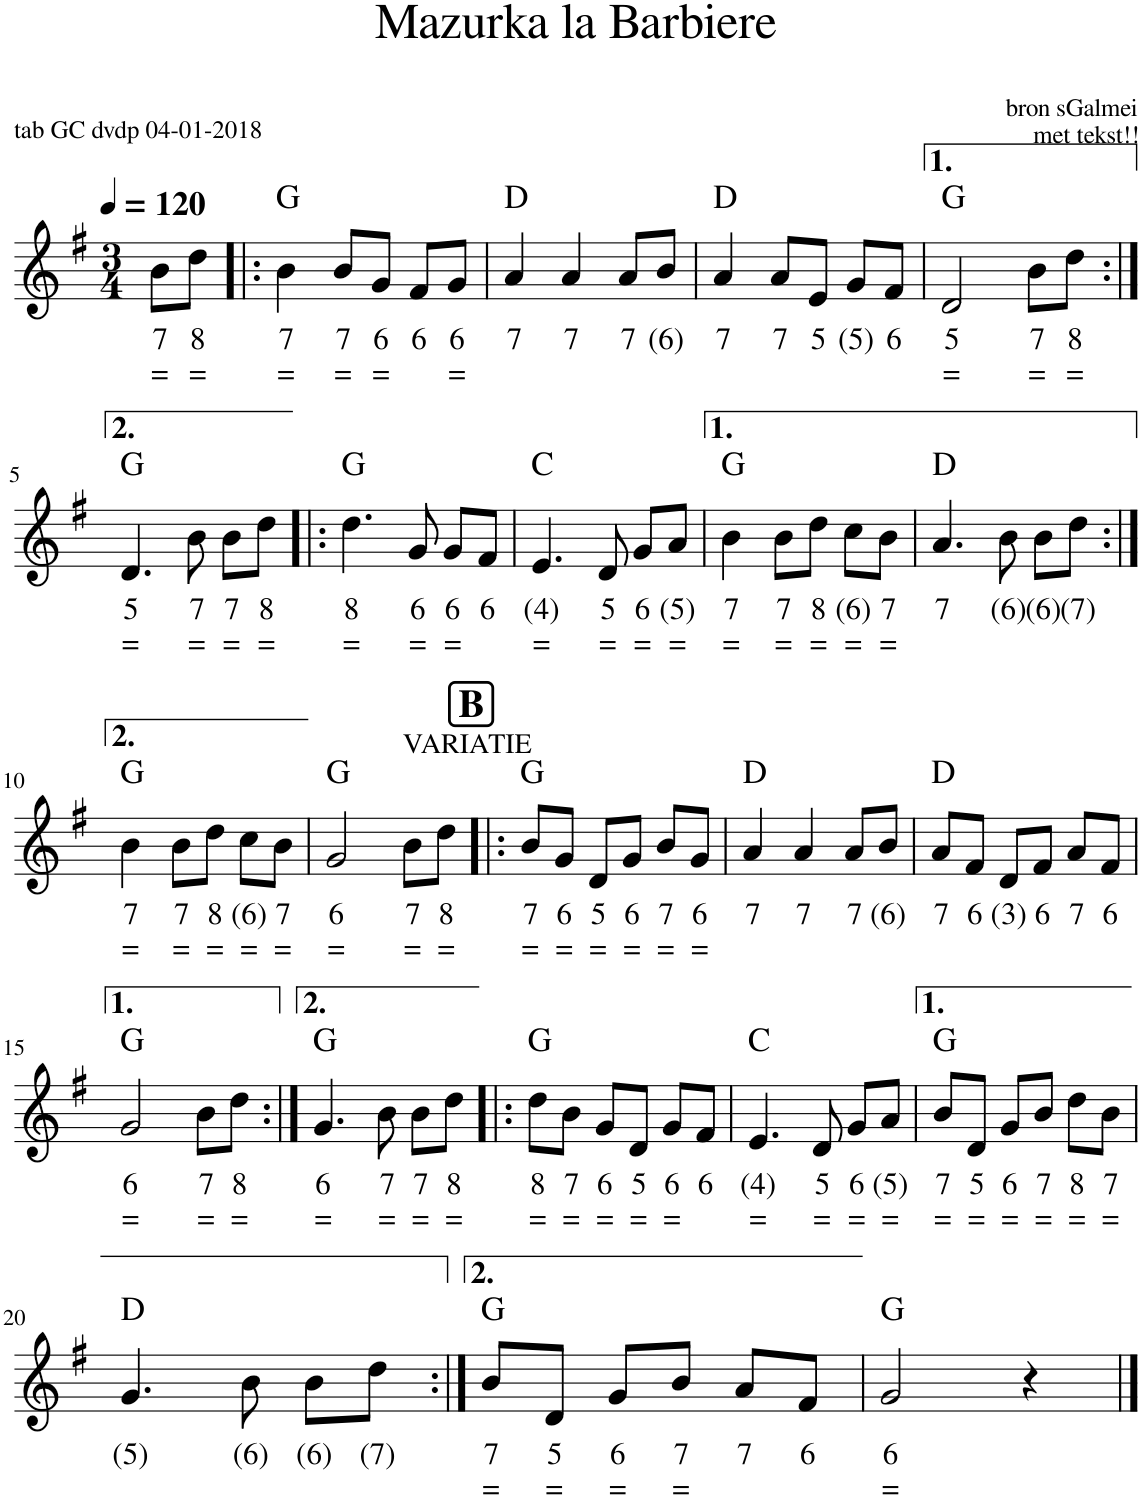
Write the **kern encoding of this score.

**kern	**text	**text	**harte
*part1	*part1	*part1	*part1
*staff1	*staff1	*staff1	*
*I"Stem	*	*	*
*I'Stm.	*	*	*
*clefG2	*	*	*
*k[f#]	*	*	*
*M3/4	*	*	*
*MM120	*	*	*
=	=	=	=
!	!LO:LY:b	!LO:LY:b	!
8b\L	7	=	.
!	!LO:LY:b	!LO:LY:b	!
8dd\J	8	=	.
=1!|:	=1!|:	=1!|:	=1!|:
!	!LO:LY:b	!LO:LY:b	!
4b\	7	=	G:maj
!	!LO:LY:b	!LO:LY:b	!
8b/L	7	=	.
!	!LO:LY:b	!LO:LY:b	!
8g/J	6	=	.
!	!LO:LY:b	!	!
8f#/L	6	.	.
!	!LO:LY:b	!LO:LY:b	!
8g/J	6	=	.
=2	=2	=2	=2
!	!LO:LY:b	!	!
4a/	7	.	D:maj
!	!LO:LY:b	!	!
4a/	7	.	.
!	!LO:LY:b	!	!
8a/L	7	.	.
!	!LO:LY:b	!	!
8b/J	(6)	.	.
=3	=3	=3	=3
!	!LO:LY:b	!	!
4a/	7	.	D:maj
!	!LO:LY:b	!	!
8a/L	7	.	.
!	!LO:LY:b	!	!
8e/J	5	.	.
!	!LO:LY:b	!	!
8g/L	(5)	.	.
!	!LO:LY:b	!	!
8f#/J	6	.	.
=4	=4	=4	=4
!	!LO:LY:b	!LO:LY:b	!
2d/	5	=	G:maj
!	!LO:LY:b	!LO:LY:b	!
8b\L	7	=	.
!	!LO:LY:b	!LO:LY:b	!
8dd\J	8	=	.
!!LO:LB:g=z
=5:|!	=5:|!	=5:|!	=5:|!
!	!LO:LY:b	!LO:LY:b	!
4.d/	5	=	G:maj
!	!LO:LY:b	!LO:LY:b	!
8b\	7	=	.
!	!LO:LY:b	!LO:LY:b	!
8b\L	7	=	.
!	!LO:LY:b	!LO:LY:b	!
8dd\J	8	=	.
=6!|:	=6!|:	=6!|:	=6!|:
!	!LO:LY:b	!LO:LY:b	!
4.dd\	8	=	G:maj
!	!LO:LY:b	!LO:LY:b	!
8g/	6	=	.
!	!LO:LY:b	!LO:LY:b	!
8g/L	6	=	.
!	!LO:LY:b	!	!
8f#/J	6	.	.
=7	=7	=7	=7
!	!LO:LY:b	!LO:LY:b	!
4.e/	(4)	=	C:maj
!	!LO:LY:b	!LO:LY:b	!
8d/	5	=	.
!	!LO:LY:b	!LO:LY:b	!
8g/L	6	=	.
!	!LO:LY:b	!LO:LY:b	!
8a/J	(5)	=	.
=8	=8	=8	=8
!	!LO:LY:b	!LO:LY:b	!
4b\	7	=	G:maj
!	!LO:LY:b	!LO:LY:b	!
8b\L	7	=	.
!	!LO:LY:b	!LO:LY:b	!
8dd\J	8	=	.
!	!LO:LY:b	!LO:LY:b	!
8cc\L	(6)	=	.
!	!LO:LY:b	!LO:LY:b	!
8b\J	7	=	.
=9	=9	=9	=9
!	!LO:LY:b	!	!
4.a/	7	.	D:maj
!	!LO:LY:b	!	!
8b\	(6)	.	.
!	!LO:LY:b	!	!
8b\L	(6)	.	.
!	!LO:LY:b	!	!
8dd\J	(7)	.	.
!!LO:LB:g=z
=10:|!	=10:|!	=10:|!	=10:|!
!	!LO:LY:b	!LO:LY:b	!
4b\	7	=	G:maj
!	!LO:LY:b	!LO:LY:b	!
8b\L	7	=	.
!	!LO:LY:b	!LO:LY:b	!
8dd\J	8	=	.
!	!LO:LY:b	!LO:LY:b	!
8cc\L	(6)	=	.
!	!LO:LY:b	!LO:LY:b	!
8b\J	7	=	.
=11	=11	=11	=11
!	!LO:LY:b	!LO:LY:b	!
2g/	6	=	G:maj
!LO:TX:a:t=VARIATIE	!	!	!
!	!LO:LY:b	!LO:LY:b	!
8b\L	7	=	.
!	!LO:LY:b	!LO:LY:b	!
8dd\J	8	=	.
!!LO:REH:place=s1:a:B:cj:fs=14:t=B
=12!|:	=12!|:	=12!|:	=12!|:
!	!LO:LY:b	!LO:LY:b	!
8b/L	7	=	G:maj
!	!LO:LY:b	!LO:LY:b	!
8g/J	6	=	.
!	!LO:LY:b	!LO:LY:b	!
8d/L	5	=	.
!	!LO:LY:b	!LO:LY:b	!
8g/J	6	=	.
!	!LO:LY:b	!LO:LY:b	!
8b/L	7	=	.
!	!LO:LY:b	!LO:LY:b	!
8g/J	6	=	.
=13	=13	=13	=13
!	!LO:LY:b	!	!
4a/	7	.	D:maj
!	!LO:LY:b	!	!
4a/	7	.	.
!	!LO:LY:b	!	!
8a/L	7	.	.
!	!LO:LY:b	!	!
8b/J	(6)	.	.
=14	=14	=14	=14
!	!LO:LY:b	!	!
8a/L	7	.	D:maj
!	!LO:LY:b	!	!
8f#/J	6	.	.
!	!LO:LY:b	!	!
8d/L	(3)	.	.
!	!LO:LY:b	!	!
8f#/J	6	.	.
!	!LO:LY:b	!	!
8a/L	7	.	.
!	!LO:LY:b	!	!
8f#/J	6	.	.
!!LO:LB:g=z
=15	=15	=15	=15
!	!LO:LY:b	!LO:LY:b	!
2g/	6	=	G:maj
!	!LO:LY:b	!LO:LY:b	!
8b\L	7	=	.
!	!LO:LY:b	!LO:LY:b	!
8dd\J	8	=	.
=16:|!	=16:|!	=16:|!	=16:|!
!	!LO:LY:b	!LO:LY:b	!
4.g/	6	=	G:maj
!	!LO:LY:b	!LO:LY:b	!
8b\	7	=	.
!	!LO:LY:b	!LO:LY:b	!
8b\L	7	=	.
!	!LO:LY:b	!LO:LY:b	!
8dd\J	8	=	.
=17!|:	=17!|:	=17!|:	=17!|:
!	!LO:LY:b	!LO:LY:b	!
8dd\L	8	=	G:maj
!	!LO:LY:b	!LO:LY:b	!
8b\J	7	=	.
!	!LO:LY:b	!LO:LY:b	!
8g/L	6	=	.
!	!LO:LY:b	!LO:LY:b	!
8d/J	5	=	.
!	!LO:LY:b	!LO:LY:b	!
8g/L	6	=	.
!	!LO:LY:b	!	!
8f#/J	6	.	.
=18	=18	=18	=18
!	!LO:LY:b	!LO:LY:b	!
4.e/	(4)	=	C:maj
!	!LO:LY:b	!LO:LY:b	!
8d/	5	=	.
!	!LO:LY:b	!LO:LY:b	!
8g/L	6	=	.
!	!LO:LY:b	!LO:LY:b	!
8a/J	(5)	=	.
=19	=19	=19	=19
!	!LO:LY:b	!LO:LY:b	!
8b/L	7	=	G:maj
!	!LO:LY:b	!LO:LY:b	!
8d/J	5	=	.
!	!LO:LY:b	!LO:LY:b	!
8g/L	6	=	.
!	!LO:LY:b	!LO:LY:b	!
8b/J	7	=	.
!	!LO:LY:b	!LO:LY:b	!
8dd\L	8	=	.
!	!LO:LY:b	!LO:LY:b	!
8b\J	7	=	.
!!LO:LB:g=z
=20	=20	=20	=20
!	!LO:LY:b	!	!
4.g/	(5)	.	D:maj
!	!LO:LY:b	!	!
8b\	(6)	.	.
!	!LO:LY:b	!	!
8b\L	(6)	.	.
!	!LO:LY:b	!	!
8dd\J	(7)	.	.
=21:|!	=21:|!	=21:|!	=21:|!
!	!LO:LY:b	!LO:LY:b	!
8b/L	7	=	G:maj
!	!LO:LY:b	!LO:LY:b	!
8d/J	5	=	.
!	!LO:LY:b	!LO:LY:b	!
8g/L	6	=	.
!	!LO:LY:b	!LO:LY:b	!
8b/J	7	=	.
!	!LO:LY:b	!	!
8a/L	7	.	.
!	!LO:LY:b	!	!
8f#/J	6	.	.
=22	=22	=22	=22
!	!LO:LY:b	!LO:LY:b	!
2g/	6	=	G:maj
4r	.	.	.
==	==	==	==
*-	*-	*-	*-
